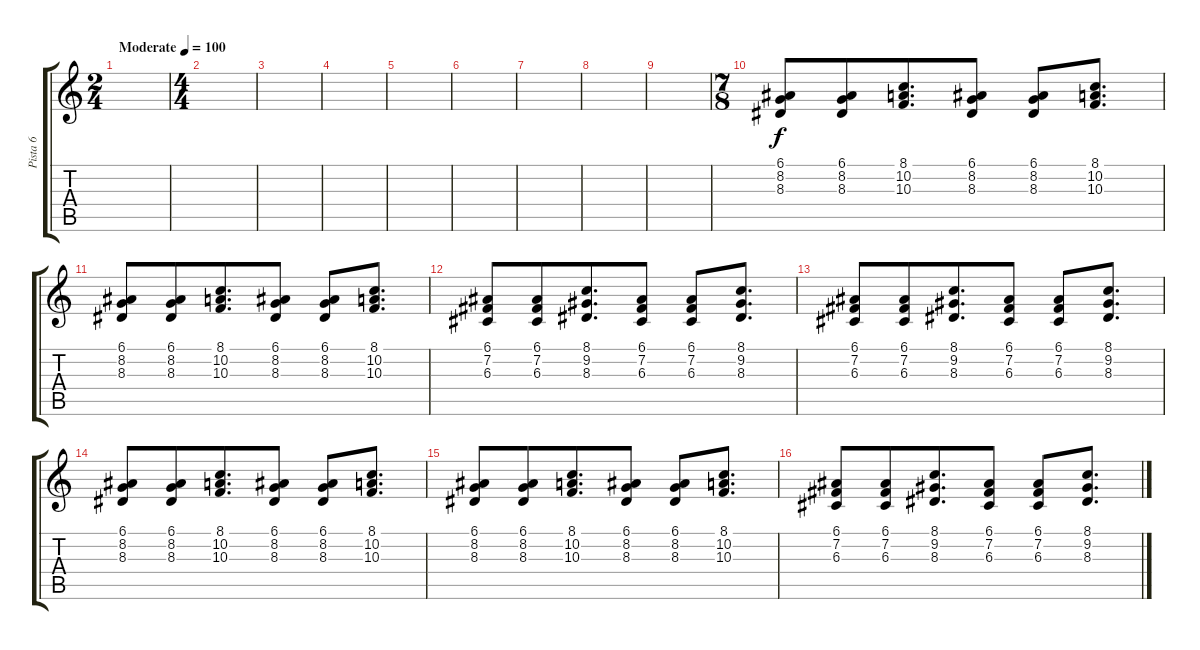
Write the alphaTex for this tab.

\track ("Pista 6" "Pista 6") {instrument acousticgrandpiano}
\staff {score tabs}
\tuning (E4 B3 G3 D3 A2 E2) {hide}
\ts (2 4)
\tempo (100 "Moderate")
\clef g2
\ks c
|
\ts (4 4)
|
|
|
|
|
|
|
|
\ts (7 8)
(6.1 8.2 8.3).8 (6.1 8.2 8.3).8 (8.1 10.2 10.3).8{d} (6.1 8.2 8.3).8 (6.1 8.2 8.3).8 (8.1 10.2 10.3).8{d} |
(6.1 8.2 8.3).8 (6.1 8.2 8.3).8 (8.1 10.2 10.3).8{d} (6.1 8.2 8.3).8 (6.1 8.2 8.3).8 (8.1 10.2 10.3).8{d} |
(6.1 7.2 6.3).8 (6.1 7.2 6.3).8 (8.1 9.2 8.3).8{d} (6.1 7.2 6.3).8 (6.1 7.2 6.3).8 (8.1 9.2 8.3).8{d} |
(6.1 7.2 6.3).8 (6.1 7.2 6.3).8 (8.1 9.2 8.3).8{d} (6.1 7.2 6.3).8 (6.1 7.2 6.3).8 (8.1 9.2 8.3).8{d} |
(6.1 8.2 8.3).8 (6.1 8.2 8.3).8 (8.1 10.2 10.3).8{d} (6.1 8.2 8.3).8 (6.1 8.2 8.3).8 (8.1 10.2 10.3).8{d} |
(6.1 8.2 8.3).8 (6.1 8.2 8.3).8 (8.1 10.2 10.3).8{d} (6.1 8.2 8.3).8 (6.1 8.2 8.3).8 (8.1 10.2 10.3).8{d} |
(6.1 7.2 6.3).8 (6.1 7.2 6.3).8 (8.1 9.2 8.3).8{d} (6.1 7.2 6.3).8 (6.1 7.2 6.3).8 (8.1 9.2 8.3).8{d}
